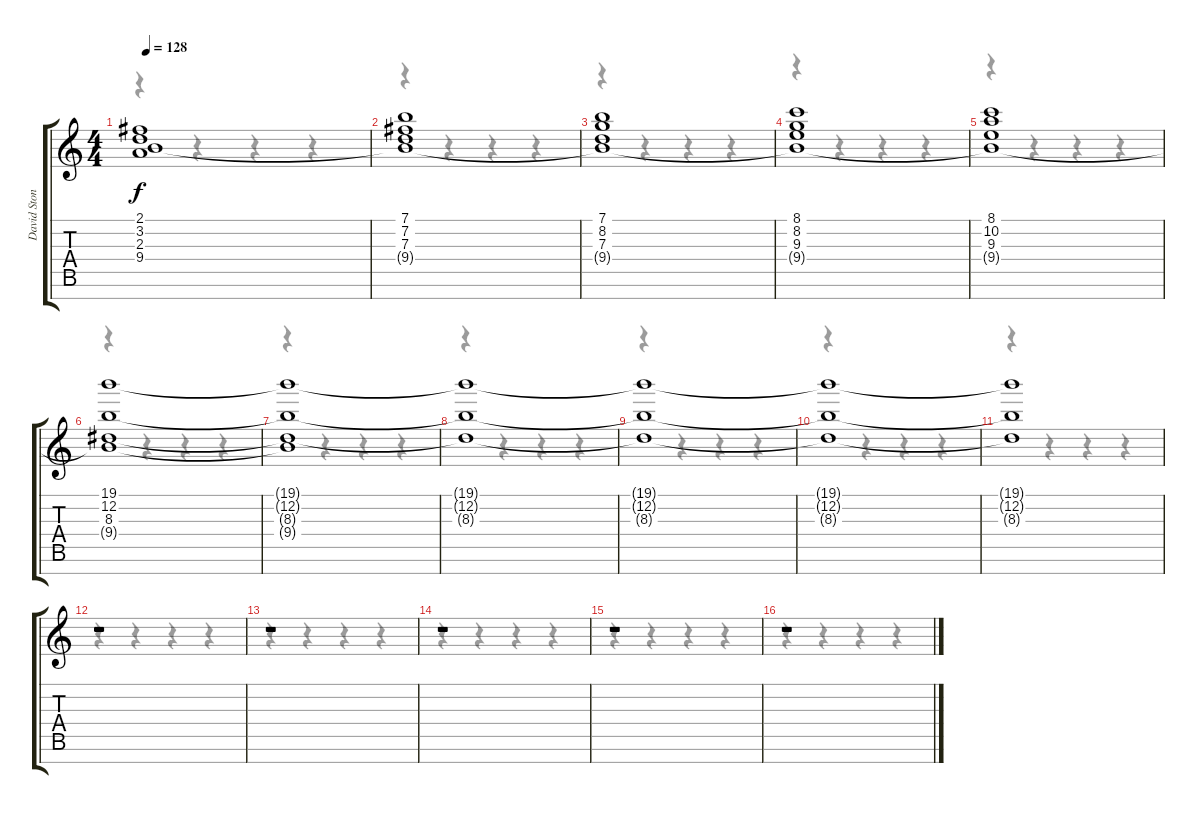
\track ("David Stone - Keys 1" "David Ston") {instrument electricbassfinger}
\staff {score tabs}
\tuning (E4 B3 G3 D3 A2 E2 B1) {hide}
\voice
\ts (4 4)
\tempo 128
\clef g2
\ks c
(2.1 3.2 2.3 9.4{t}).1{dy f} |
(7.1 7.2 7.3 9.4{t}).1 |
(7.1 8.2 7.3 9.4{t}).1 |
(8.1 8.2 9.3 9.4{t}).1 |
(8.1 10.2 9.3 9.4{t}).1 |
(19.1 12.2 8.3 9.4{t}).1 |
(19.1{t} 12.2{t} 8.3{t} 9.4{t}).1 |
(19.1{t} 12.2{t} 8.3{t}).1 |
(19.1{t} 12.2{t} 8.3{t}).1 |
(19.1{t} 12.2{t} 8.3{t}).1 |
(19.1{t} 12.2{t} 8.3{t}).1 |
r.1 |
r.1 |
r.1 |
r.1 |
r.1
\voice
\clef g2
\ottava regular
\simile none
\ks c
r.4{dy f} r.4 r.4 r.4 |
r.4 r.4 r.4 r.4 |
r.4 r.4 r.4 r.4 |
r.4 r.4 r.4 r.4 |
r.4 r.4 r.4 r.4 |
r.4 r.4 r.4 r.4 |
r.4 r.4 r.4 r.4 |
r.4 r.4 r.4 r.4 |
r.4 r.4 r.4 r.4 |
r.4 r.4 r.4 r.4 |
r.4 r.4 r.4 r.4 |
r.4 r.4 r.4 r.4 |
r.4 r.4 r.4 r.4 |
r.4 r.4 r.4 r.4 |
r.4 r.4 r.4 r.4 |
r.4 r.4 r.4 r.4
